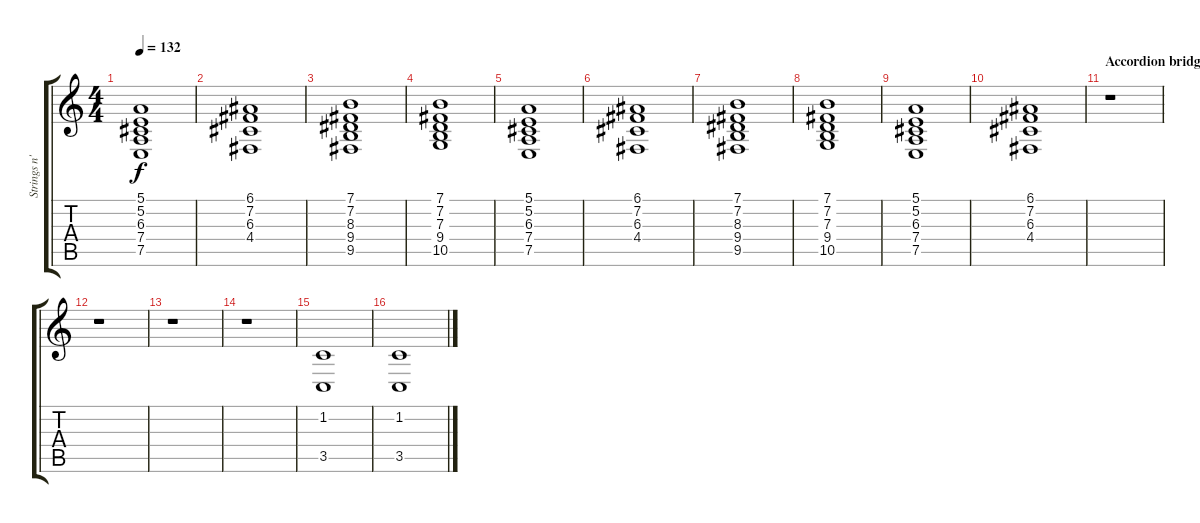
\track ("Strings n' choirs" "Strings n'") {instrument stringensemble1}
\staff {score tabs}
\tuning (E4 B3 G3 D3 A2 E2) {hide}
\ts (4 4)
\tempo 132
\clef g2
\ks c
(5.1 5.2 6.3 7.4 7.5).1{dy f} |
(6.1 7.2 6.3 4.4).1 |
(7.1 7.2 8.3 9.4 9.5).1 |
(7.1 7.2 7.3 9.4 10.5).1 |
(5.1 5.2 6.3 7.4 7.5).1 |
(6.1 7.2 6.3 4.4).1 |
(7.1 7.2 8.3 9.4 9.5).1 |
(7.1 7.2 7.3 9.4 10.5).1 |
(5.1 5.2 6.3 7.4 7.5).1 |
(6.1 7.2 6.3 4.4).1 |
\section ("" "Accordion bridge")
r.1 |
r.1 |
r.1 |
r.1 |
(1.2 3.5).1 |
(1.2 3.5).1
